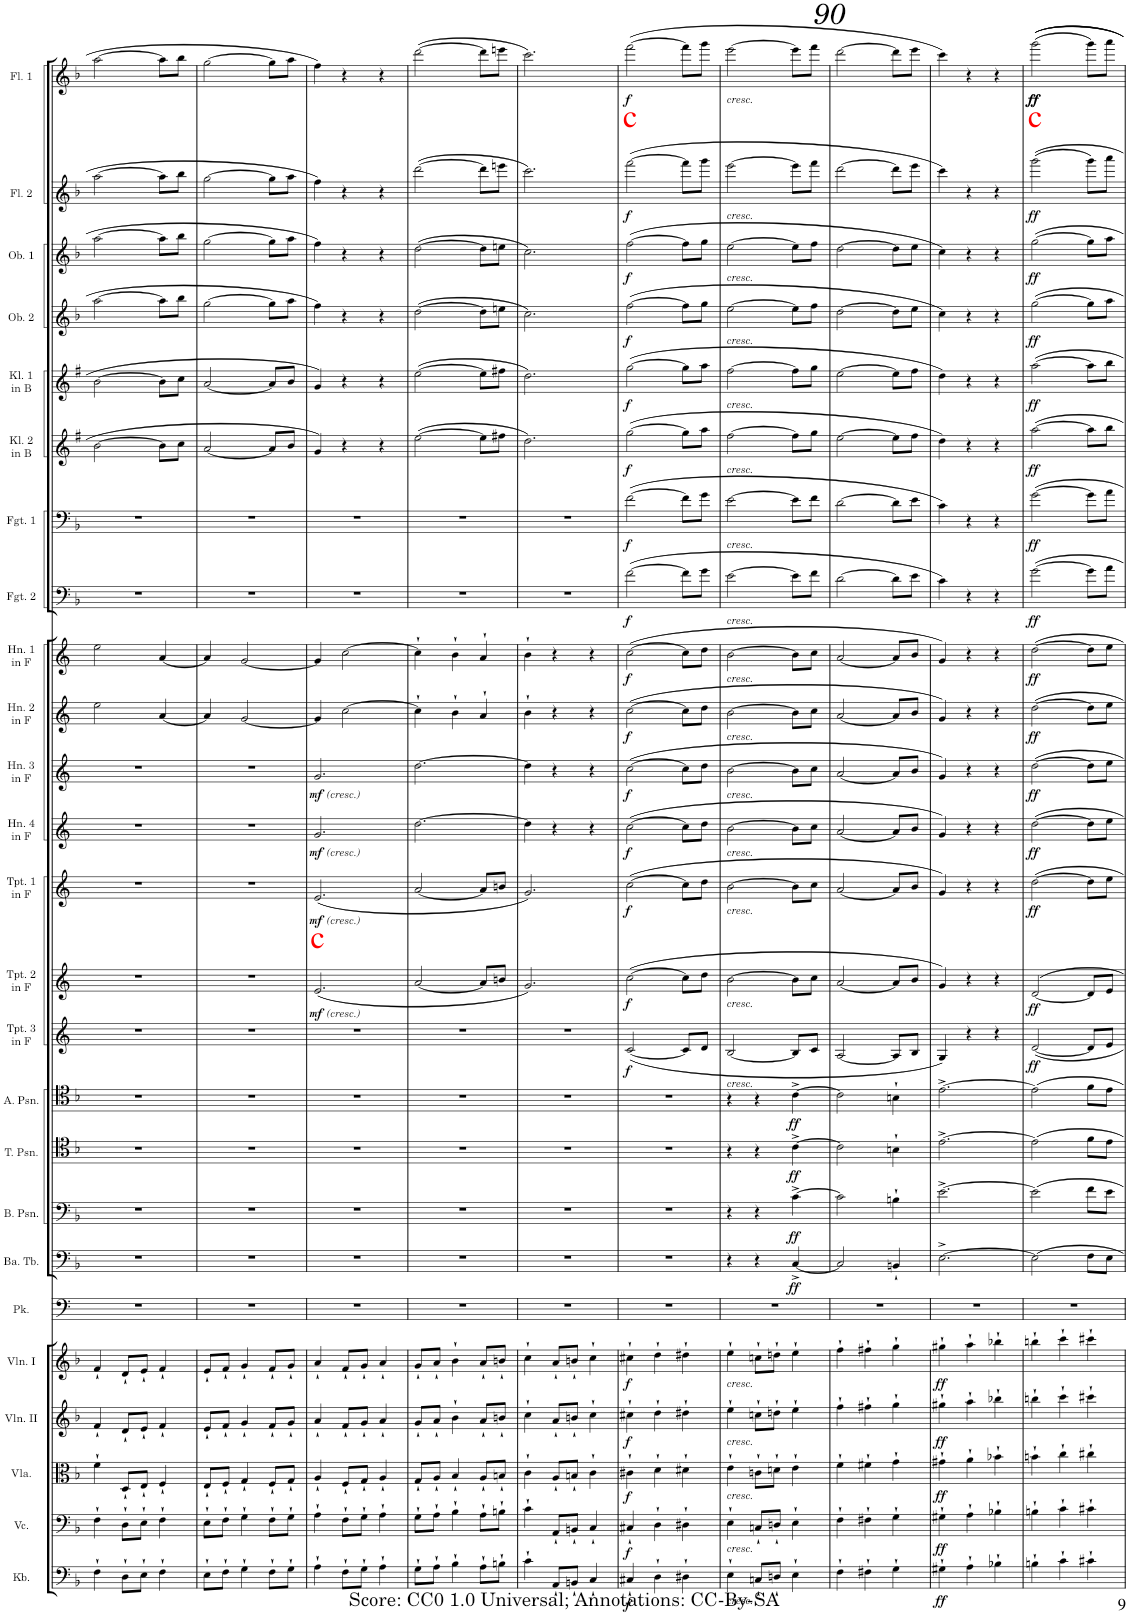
**kern	**dynam	**kern	**dynam	**kern	**dynam	**kern	**dynam	**kern	**dynam	**kern	**kern	**dynam	**kern	**dynam	**kern	**dynam	**kern	**dynam	**kern	**dynam	**kern	**dynam	**kern	**text	**dynam	**kern	**dynam	**kern	**dynam	**kern	**dynam	**kern	**dynam	**kern	**dynam	**kern	**dynam	**kern	**dynam	**kern	**dynam	**kern	**dynam	**kern	**dynam	**kern	**dynam	**kern	**text	**dynam
*part25	*part25	*part24	*part24	*part23	*part23	*part22	*part22	*part21	*part21	*part20	*part19	*part19	*part18	*part18	*part17	*part17	*part16	*part16	*part15	*part15	*part14	*part14	*part13	*part13	*part13	*part12	*part12	*part11	*part11	*part10	*part10	*part9	*part9	*part8	*part8	*part7	*part7	*part6	*part6	*part5	*part5	*part4	*part4	*part3	*part3	*part2	*part2	*part1	*part1	*part1
*staff25	*staff25	*staff24	*staff24	*staff23	*staff23	*staff22	*staff22	*staff21	*staff21	*staff20	*staff19	*staff19	*staff18	*staff18	*staff17	*staff17	*staff16	*staff16	*staff15	*staff15	*staff14	*staff14	*staff13	*staff13	*staff13	*staff12	*staff12	*staff11	*staff11	*staff10	*staff10	*staff9	*staff9	*staff8	*staff8	*staff7	*staff7	*staff6	*staff6	*staff5	*staff5	*staff4	*staff4	*staff3	*staff3	*staff2	*staff2	*staff1	*staff1	*staff1
*I"Kontrabässe	*	*I"Violoncellos	*	*I"Violen	*	*I"Violinen II	*	*I"Violinen I	*	*I"Pauken	*I"Bass Tuba	*	*I"Bassposaune	*	*I"Tenorposaune	*	*I"Altposaune	*	*I"Trompete 3 in F	*	*I"Trompete 2 in F	*	*I"Trompete 1 in F	*	*	*I"Horn 4 in F	*	*I"Horn 3 in F	*	*I"Horn 2 in F	*	*I"Horn 1 in F	*	*I"Fagott 2	*	*I"Fagott 1	*	*I"Klarinette 2 in B	*	*I"Klarinette 1 in B	*	*I"Oboe 2	*	*I"Oboe 1	*	*I"Flöte 2	*	*I"Flöte 1	*	*
*I'Kb.	*	*I'Vc.	*	*	*	*I'Vln. II	*	*I'Vln. I	*	*I'Pk.	*I'Ba. Tb.	*	*I'B. Psn.	*	*I'T. Psn.	*	*I'A. Psn.	*	*I'Tpt. 3 in F	*	*I'Tpt. 2 in F	*	*I'Tpt. 1 in F	*	*	*I'Hn. 4 in F	*	*I'Hn. 3  in F	*	*I'Hn. 2  in F	*	*I'Hn. 1 in F	*	*I'Fgt. 2	*	*I'Fgt. 1	*	*I'Kl. 2 in B	*	*I'Kl. 1  in B	*	*I'Ob. 2	*	*I'Ob. 1	*	*I'Fl. 2	*	*I'Fl. 1	*	*
!!LO:PB:g=z
*clefF4	*	*clefF4	*	*clefC3	*	*clefG2	*	*clefG2	*	*clefF4	*clefF4	*	*clefF4	*	*clefC4	*	*clefC4	*	*clefG2	*	*clefG2	*	*clefG2	*	*	*clefG2	*	*clefG2	*	*clefG2	*	*clefG2	*	*clefF4	*	*clefF4	*	*clefG2	*	*clefG2	*	*clefG2	*	*clefG2	*	*clefG2	*	*clefG2	*	*
*Trd7c12	*	*	*	*	*	*	*	*	*	*	*	*	*	*	*	*	*	*	*Trd-3c-5	*	*Trd-3c-5	*	*Trd-3c-5	*	*	*Trd4c7	*	*Trd4c7	*	*Trd4c7	*	*Trd4c7	*	*	*	*	*	*Trd1c2	*	*Trd1c2	*	*	*	*	*	*	*	*	*	*
*k[b-]	*	*k[b-]	*	*k[b-]	*	*k[b-]	*	*k[b-]	*	*k[]	*k[b-]	*	*k[b-]	*	*k[b-]	*	*k[b-]	*	*k[]	*	*k[]	*	*k[]	*	*	*k[]	*	*k[]	*	*k[]	*	*k[]	*	*k[b-]	*	*k[b-]	*	*k[f#]	*	*k[f#]	*	*k[b-]	*	*k[b-]	*	*k[b-]	*	*k[b-]	*	*
*M3/4	*	*M3/4	*	*M3/4	*	*M3/4	*	*M3/4	*	*M3/4	*M3/4	*	*M3/4	*	*M3/4	*	*M3/4	*	*M3/4	*	*M3/4	*	*M3/4	*	*	*M3/4	*	*M3/4	*	*M3/4	*	*M3/4	*	*M3/4	*	*M3/4	*	*M3/4	*	*M3/4	*	*M3/4	*	*M3/4	*	*M3/4	*	*M3/4	*	*
=83	=83	=83	=83	=83	=83	=83	=83	=83	=83	=83	=83	=83	=83	=83	=83	=83	=83	=83	=83	=83	=83	=83	=83	=83	=83	=83	=83	=83	=83	=83	=83	=83	=83	=83	=83	=83	=83	=83	=83	=83	=83	=83	=83	=83	=83	=83	=83	=83	=83	=83
4F`\	.	4F`\	.	4f`\	.	4f`/	.	4f`/	.	2.r	2.r	.	2.r	.	2.r	.	2.r	.	2.r	.	2.r	.	2.r	.	.	2.r	.	2.r	.	2ee\	.	2ee\	.	2.r	.	2.r	.	[2b\	.	[2b\	.	[2aa\	.	[2aa\	.	[2aa\	.	[2aa\	.	.
8D`\L	.	8D`\L	.	8D`/L	.	8d`/L	.	8d`/L	.	.	.	.	.	.	.	.	.	.	.	.	.	.	.	.	.	.	.	.	.	.	.	.	.	.	.	.	.	.	.	.	.	.	.	.	.	.	.	.	.	.
8E`\J	.	8E`\J	.	8E`/J	.	8e`/J	.	8e`/J	.	.	.	.	.	.	.	.	.	.	.	.	.	.	.	.	.	.	.	.	.	.	.	.	.	.	.	.	.	.	.	.	.	.	.	.	.	.	.	.	.	.
4F`\	.	4F`\	.	4F`/	.	4f`/	.	4f`/	.	.	.	.	.	.	.	.	.	.	.	.	.	.	.	.	.	.	.	.	.	[4a/	.	[4a/	.	.	.	.	.	8b\L]	.	8b\L]	.	8aa\L]	.	8aa\L]	.	8aa\L]	.	8aa\L]	.	.
.	.	.	.	.	.	.	.	.	.	.	.	.	.	.	.	.	.	.	.	.	.	.	.	.	.	.	.	.	.	.	.	.	.	.	.	.	.	8cc\J	.	8cc\J	.	8bb-\J	.	8bb-\J	.	8bb-\J	.	8bb-\J	.	.
=84	=84	=84	=84	=84	=84	=84	=84	=84	=84	=84	=84	=84	=84	=84	=84	=84	=84	=84	=84	=84	=84	=84	=84	=84	=84	=84	=84	=84	=84	=84	=84	=84	=84	=84	=84	=84	=84	=84	=84	=84	=84	=84	=84	=84	=84	=84	=84	=84	=84	=84
8E`\L	.	8E`\L	.	8E`/L	.	8e`/L	.	8e`/L	.	2.r	2.r	.	2.r	.	2.r	.	2.r	.	2.r	.	2.r	.	2.r	.	.	2.r	.	2.r	.	4a/]	.	4a/]	.	2.r	.	2.r	.	[2a/	.	[2a/	.	[2gg\	.	[2gg\	.	[2gg\	.	[2gg\	.	.
8F`\J	.	8F`\J	.	8F`/J	.	8f`/J	.	8f`/J	.	.	.	.	.	.	.	.	.	.	.	.	.	.	.	.	.	.	.	.	.	.	.	.	.	.	.	.	.	.	.	.	.	.	.	.	.	.	.	.	.	.
4G`\	.	4G`\	.	4G`/	.	4g`/	.	4g`/	.	.	.	.	.	.	.	.	.	.	.	.	.	.	.	.	.	.	.	.	.	[2g/	.	[2g/	.	.	.	.	.	.	.	.	.	.	.	.	.	.	.	.	.	.
8F`\L	.	8F`\L	.	8F`/L	.	8f`/L	.	8f`/L	.	.	.	.	.	.	.	.	.	.	.	.	.	.	.	.	.	.	.	.	.	.	.	.	.	.	.	.	.	8a/L]	.	8a/L]	.	8gg\L]	.	8gg\L]	.	8gg\L]	.	8gg\L]	.	.
8G`\J	.	8G`\J	.	8G`/J	.	8g`/J	.	8g`/J	.	.	.	.	.	.	.	.	.	.	.	.	.	.	.	.	.	.	.	.	.	.	.	.	.	.	.	.	.	8b/J	.	8b/J	.	8aa\J	.	8aa\J	.	8aa\J	.	8aa\J	.	.
=85	=85	=85	=85	=85	=85	=85	=85	=85	=85	=85	=85	=85	=85	=85	=85	=85	=85	=85	=85	=85	=85	=85	=85	=85	=85	=85	=85	=85	=85	=85	=85	=85	=85	=85	=85	=85	=85	=85	=85	=85	=85	=85	=85	=85	=85	=85	=85	=85	=85	=85
!	!	!	!	!	!	!	!	!	!	!	!	!	!	!	!	!	!	!	!	!	!	!	!	!	!	!	!	!LO:TX:b:i:t=(cresc.)	!	!	!	!	!	!	!	!	!	!	!	!	!	!	!	!	!	!	!	!	!	!
!	!	!	!	!	!	!	!	!	!	!	!	!	!	!	!	!	!	!	!	!	!	!	!	!	!	!LO:TX:b:i:t=(cresc.)	!	!	!	!	!	!	!	!	!	!	!	!	!	!	!	!	!	!	!	!	!	!	!	!
!	!	!	!	!	!	!	!	!	!	!	!	!	!	!	!	!	!	!	!	!	!	!	!LO:TX:b:i:t=(cresc.)	!	!	!	!	!	!	!	!	!	!	!	!	!	!	!	!	!	!	!	!	!	!	!	!	!	!	!
!	!	!	!	!	!	!	!	!	!	!	!	!	!	!	!	!	!	!	!	!	!LO:TX:b:i:t=(cresc.)	!	!	!	!	!	!	!	!	!	!	!	!	!	!	!	!	!	!	!	!	!	!	!	!	!	!	!	!	!
!	!	!	!	!	!	!	!	!	!	!	!	!	!	!	!	!	!	!	!	!	!	!LO:DY:b	!	!LO:LY:b:color=#FF0000	!LO:DY:b	!	!LO:DY:b	!	!LO:DY:b	!	!	!	!	!	!	!	!	!	!	!	!	!	!	!	!	!	!	!	!	!
4A`\	.	4A`\	.	4A`/	.	4a`/	.	4a`/	.	2.r	2.r	.	2.r	.	2.r	.	2.r	.	2.r	.	(<2.e/	mf	(<2.e/	c	mf	2.g/	mf	2.g/	mf	4g/]	.	4g/]	.	2.r	.	2.r	.	4g/	.	4g/	.	4ff\	.	4ff\	.	4ff\	.	4ff\	.	.
8F`\L	.	8F`\L	.	8F`/L	.	8f`/L	.	8f`/L	.	.	.	.	.	.	.	.	.	.	.	.	.	.	.	.	.	.	.	.	.	[2cc\	.	[2cc\	.	.	.	.	.	4r	.	4r	.	4r	.	4r	.	4r	.	4r	.	.
8G`\J	.	8G`\J	.	8G`/J	.	8g`/J	.	8g`/J	.	.	.	.	.	.	.	.	.	.	.	.	.	.	.	.	.	.	.	.	.	.	.	.	.	.	.	.	.	.	.	.	.	.	.	.	.	.	.	.	.	.
4A`\	.	4A`\	.	4A`/	.	4a`/	.	4a`/	.	.	.	.	.	.	.	.	.	.	.	.	.	.	.	.	.	.	.	.	.	.	.	.	.	.	.	.	.	4r	.	4r	.	4r	.	4r	.	4r	.	4r	.	.
=86	=86	=86	=86	=86	=86	=86	=86	=86	=86	=86	=86	=86	=86	=86	=86	=86	=86	=86	=86	=86	=86	=86	=86	=86	=86	=86	=86	=86	=86	=86	=86	=86	=86	=86	=86	=86	=86	=86	=86	=86	=86	=86	=86	=86	=86	=86	=86	=86	=86	=86
8G`\L	.	8G`\L	.	8G`/L	.	8g`/L	.	8g`/L	.	2.r	2.r	.	2.r	.	2.r	.	2.r	.	2.r	.	[2a/	.	[2a/	.	.	[2.dd\	.	[2.dd\	.	4cc`\]	.	4cc`\]	.	2.r	.	2.r	.	([2ee\	.	([2ee\	.	([2dd\	.	([2dd\	.	([2ddd\	.	([2ddd\	.	.
8A`\J	.	8A`\J	.	8A`/J	.	8a`/J	.	8a`/J	.	.	.	.	.	.	.	.	.	.	.	.	.	.	.	.	.	.	.	.	.	.	.	.	.	.	.	.	.	.	.	.	.	.	.	.	.	.	.	.	.	.
4B-`\	.	4B-`\	.	4B-`/	.	4b-`\	.	4b-`\	.	.	.	.	.	.	.	.	.	.	.	.	.	.	.	.	.	.	.	.	.	4b`\	.	4b`\	.	.	.	.	.	.	.	.	.	.	.	.	.	.	.	.	.	.
8A`\L	.	8A`\L	.	8A`/L	.	8a`/L	.	8a`/L	.	.	.	.	.	.	.	.	.	.	.	.	8a/L]	.	8a/L]	.	.	.	.	.	.	4a`>/	.	4a`>/	.	.	.	.	.	8ee\L]	.	8ee\L]	.	8dd\L]	.	8dd\L]	.	8ddd\L]	.	8ddd\L]	.	.
8Bn`\J	.	8Bn`\J	.	8Bn`/J	.	8bn`/J	.	8bn`/J	.	.	.	.	.	.	.	.	.	.	.	.	8bn/J	.	8bn/J	.	.	.	.	.	.	.	.	.	.	.	.	.	.	8ff#X\J	.	8ff#X\J	.	8een\J	.	8een\J	.	8eeen\J	.	8eeen\J	.	.
=87	=87	=87	=87	=87	=87	=87	=87	=87	=87	=87	=87	=87	=87	=87	=87	=87	=87	=87	=87	=87	=87	=87	=87	=87	=87	=87	=87	=87	=87	=87	=87	=87	=87	=87	=87	=87	=87	=87	=87	=87	=87	=87	=87	=87	=87	=87	=87	=87	=87	=87
4c`\	.	4c`\	.	4c`\	.	4cc`\	.	4cc`\	.	2.r	2.r	.	2.r	.	2.r	.	2.r	.	2.r	.	2.g/)	.	2.g/)	.	.	4dd\]	.	4dd\]	.	4b`\	.	4b`\	.	2.r	.	2.r	.	2.dd\)	.	2.dd\)	.	2.cc\)	.	2.cc\)	.	2.ccc\)	.	2.ccc\)	.	.
8AA`/L	.	8AA`/L	.	8A`/L	.	8a`/L	.	8a`/L	.	.	.	.	.	.	.	.	.	.	.	.	.	.	.	.	.	4r	.	4r	.	4r	.	4r	.	.	.	.	.	.	.	.	.	.	.	.	.	.	.	.	.	.
8BBn`/J	.	8BBn`/J	.	8Bn`/J	.	8bn`/J	.	8bn`/J	.	.	.	.	.	.	.	.	.	.	.	.	.	.	.	.	.	.	.	.	.	.	.	.	.	.	.	.	.	.	.	.	.	.	.	.	.	.	.	.	.	.
4C`/	.	4C`/	.	4c`\	.	4cc`\	.	4cc`\	.	.	.	.	.	.	.	.	.	.	.	.	.	.	.	.	.	4r	.	4r	.	4r	.	4r	.	.	.	.	.	.	.	.	.	.	.	.	.	.	.	.	.	.
=88	=88	=88	=88	=88	=88	=88	=88	=88	=88	=88	=88	=88	=88	=88	=88	=88	=88	=88	=88	=88	=88	=88	=88	=88	=88	=88	=88	=88	=88	=88	=88	=88	=88	=88	=88	=88	=88	=88	=88	=88	=88	=88	=88	=88	=88	=88	=88	=88	=88	=88
!	!LO:DY:b	!	!LO:DY:b	!	!LO:DY:b	!	!LO:DY:b	!	!LO:DY:b	!	!	!	!	!	!	!	!	!	!	!LO:DY:b	!	!LO:DY:b	!	!	!LO:DY:b	!	!LO:DY:b	!	!LO:DY:b	!	!LO:DY:b	!	!LO:DY:b	!	!LO:DY:b	!	!LO:DY:b	!	!LO:DY:b	!	!LO:DY:b	!	!LO:DY:b	!	!LO:DY:b	!	!LO:DY:b	!	!LO:LY:b:color=#FF0000	!LO:DY:b
4C#X`/	f	4C#X`/	f	4c#X`\	f	4cc#X`\	f	4cc#X`\	f	2.r	2.r	.	2.r	.	2.r	.	2.r	.	(<[2c/	f	([2cc\	f	([2cc\	.	f	([2cc\	f	([2cc\	f	([2cc\	f	([2cc\	f	([2f\	f	([2f\	f	([2gg\	f	([2gg\	f	([2ff\	f	([2ff\	f	([2fff\	f	([2fff\	c	f
4D`\	.	4D`\	.	4d`\	.	4dd`\	.	4dd`\	.	.	.	.	.	.	.	.	.	.	.	.	.	.	.	.	.	.	.	.	.	.	.	.	.	.	.	.	.	.	.	.	.	.	.	.	.	.	.	.	.	.
4D#X`\	.	4D#X`\	.	4d#X`\	.	4dd#X`\	.	4dd#X`\	.	.	.	.	.	.	.	.	.	.	8c/L]	.	8cc\L]	.	8cc\L]	.	.	8cc\L]	.	8cc\L]	.	8cc\L]	.	8cc\L]	.	8f\L]	.	8f\L]	.	8gg\L]	.	8gg\L]	.	8ff\L]	.	8ff\L]	.	8fff\L]	.	8fff\L]	.	.
.	.	.	.	.	.	.	.	.	.	.	.	.	.	.	.	.	.	.	8d/J	.	8dd\J	.	8dd\J	.	.	8dd\J	.	8dd\J	.	8dd\J	.	8dd\J	.	8g\J	.	8g\J	.	8aa\J	.	8aa\J	.	8gg\J	.	8gg\J	.	8ggg\J	.	8ggg\J	.	.
=89	=89	=89	=89	=89	=89	=89	=89	=89	=89	=89	=89	=89	=89	=89	=89	=89	=89	=89	=89	=89	=89	=89	=89	=89	=89	=89	=89	=89	=89	=89	=89	=89	=89	=89	=89	=89	=89	=89	=89	=89	=89	=89	=89	=89	=89	=89	=89	=89	=89	=89
!	!	!	!	!	!	!	!	!	!	!	!	!	!	!	!	!	!	!	!	!	!	!	!	!	!	!	!	!	!	!	!	!	!	!	!	!	!	!	!	!	!	!	!	!	!	!	!	!LO:TX:b:i:t=cresc.	!	!
!	!	!	!	!	!	!	!	!	!	!	!	!	!	!	!	!	!	!	!	!	!	!	!	!	!	!	!	!	!	!	!	!	!	!	!	!	!	!	!	!	!	!	!	!	!	!LO:TX:b:i:t=cresc.	!	!	!	!
!	!	!	!	!	!	!	!	!	!	!	!	!	!	!	!	!	!	!	!	!	!	!	!	!	!	!	!	!	!	!	!	!	!	!	!	!	!	!	!	!	!	!	!	!LO:TX:b:i:t=cresc.	!	!	!	!	!	!
!	!	!	!	!	!	!	!	!	!	!	!	!	!	!	!	!	!	!	!	!	!	!	!	!	!	!	!	!	!	!	!	!	!	!	!	!	!	!	!	!	!	!LO:TX:b:i:t=cresc.	!	!	!	!	!	!	!	!
!	!	!	!	!	!	!	!	!	!	!	!	!	!	!	!	!	!	!	!	!	!	!	!	!	!	!	!	!	!	!	!	!	!	!	!	!	!	!	!	!LO:TX:b:i:t=cresc.	!	!	!	!	!	!	!	!	!	!
!	!	!	!	!	!	!	!	!	!	!	!	!	!	!	!	!	!	!	!	!	!	!	!	!	!	!	!	!	!	!	!	!	!	!	!	!	!	!LO:TX:b:i:t=cresc.	!	!	!	!	!	!	!	!	!	!	!	!
!	!	!	!	!	!	!	!	!	!	!	!	!	!	!	!	!	!	!	!	!	!	!	!	!	!	!	!	!	!	!	!	!	!	!	!	!LO:TX:b:i:t=cresc.	!	!	!	!	!	!	!	!	!	!	!	!	!	!
!	!	!	!	!	!	!	!	!	!	!	!	!	!	!	!	!	!	!	!	!	!	!	!	!	!	!	!	!	!	!	!	!	!	!LO:TX:b:i:t=cresc.	!	!	!	!	!	!	!	!	!	!	!	!	!	!	!	!
!	!	!	!	!	!	!	!	!	!	!	!	!	!	!	!	!	!	!	!	!	!	!	!	!	!	!	!	!	!	!	!	!LO:TX:b:i:t=cresc.	!	!	!	!	!	!	!	!	!	!	!	!	!	!	!	!	!	!
!	!	!	!	!	!	!	!	!	!	!	!	!	!	!	!	!	!	!	!	!	!	!	!	!	!	!	!	!	!	!LO:TX:b:i:t=cresc.	!	!	!	!	!	!	!	!	!	!	!	!	!	!	!	!	!	!	!	!
!	!	!	!	!	!	!	!	!	!	!	!	!	!	!	!	!	!	!	!	!	!	!	!	!	!	!	!	!LO:TX:b:i:t=cresc.	!	!	!	!	!	!	!	!	!	!	!	!	!	!	!	!	!	!	!	!	!	!
!	!	!	!	!	!	!	!	!	!	!	!	!	!	!	!	!	!	!	!	!	!	!	!	!	!	!LO:TX:b:i:t=cresc.	!	!	!	!	!	!	!	!	!	!	!	!	!	!	!	!	!	!	!	!	!	!	!	!
!	!	!	!	!	!	!	!	!	!	!	!	!	!	!	!	!	!	!	!	!	!	!	!LO:TX:b:i:t=cresc.	!	!	!	!	!	!	!	!	!	!	!	!	!	!	!	!	!	!	!	!	!	!	!	!	!	!	!
!	!	!	!	!	!	!	!	!	!	!	!	!	!	!	!	!	!	!	!	!	!LO:TX:b:i:t=cresc.	!	!	!	!	!	!	!	!	!	!	!	!	!	!	!	!	!	!	!	!	!	!	!	!	!	!	!	!	!
!	!	!	!	!	!	!	!	!	!	!	!	!	!	!	!	!	!	!	!LO:TX:b:i:t=cresc.	!	!	!	!	!	!	!	!	!	!	!	!	!	!	!	!	!	!	!	!	!	!	!	!	!	!	!	!	!	!	!
!	!	!	!	!	!	!	!	!LO:TX:b:i:t=cresc.	!	!	!	!	!	!	!	!	!	!	!	!	!	!	!	!	!	!	!	!	!	!	!	!	!	!	!	!	!	!	!	!	!	!	!	!	!	!	!	!	!	!
!	!	!	!	!	!	!LO:TX:b:i:t=cresc.	!	!	!	!	!	!	!	!	!	!	!	!	!	!	!	!	!	!	!	!	!	!	!	!	!	!	!	!	!	!	!	!	!	!	!	!	!	!	!	!	!	!	!	!
!	!	!	!	!LO:TX:b:i:t=cresc.	!	!	!	!	!	!	!	!	!	!	!	!	!	!	!	!	!	!	!	!	!	!	!	!	!	!	!	!	!	!	!	!	!	!	!	!	!	!	!	!	!	!	!	!	!	!
!	!	!LO:TX:b:i:t=cresc.	!	!	!	!	!	!	!	!	!	!	!	!	!	!	!	!	!	!	!	!	!	!	!	!	!	!	!	!	!	!	!	!	!	!	!	!	!	!	!	!	!	!	!	!	!	!	!	!
!LO:TX:b:i:t=cresc.	!	!	!	!	!	!	!	!	!	!	!	!	!	!	!	!	!	!	!	!	!	!	!	!	!	!	!	!	!	!	!	!	!	!	!	!	!	!	!	!	!	!	!	!	!	!	!	!	!	!
4E`\	.	4E`\	.	4e`\	.	4ee`\	.	4ee`\	.	2.r	4r	.	4r	.	4r	.	4r	.	[2B/	.	[2b\	.	[2b\	.	.	[2b\	.	[2b\	.	[2b\	.	[2b\	.	[2e\	.	[2e\	.	[2ff#\	.	[2ff#\	.	[2ee\	.	[2ee\	.	[2eee\	.	[2eee\	.	.
8Cn`/L	.	8Cn`/L	.	8cn`\L	.	8ccn`\L	.	8ccn`\L	.	.	4r	.	4r	.	4r	.	4r	.	.	.	.	.	.	.	.	.	.	.	.	.	.	.	.	.	.	.	.	.	.	.	.	.	.	.	.	.	.	.	.	.
8Dn`/J	.	8Dn`/J	.	8dn`\J	.	8ddn`\J	.	8ddn`\J	.	.	.	.	.	.	.	.	.	.	.	.	.	.	.	.	.	.	.	.	.	.	.	.	.	.	.	.	.	.	.	.	.	.	.	.	.	.	.	.	.	.
!	!	!	!	!	!	!	!	!	!	!	!	!LO:DY:b	!	!LO:DY:b	!	!LO:DY:b	!	!LO:DY:b	!	!	!	!	!	!	!	!	!	!	!	!	!	!	!	!	!	!	!	!	!	!	!	!	!	!	!	!	!	!	!	!
4E`\	.	4E`\	.	4e`\	.	4ee`\	.	4ee`\	.	.	[4C^/	ff	[4c^\	ff	[4c^\	ff	[4c^\	ff	8B/L]	.	8b\L]	.	8b\L]	.	.	8b\L]	.	8b\L]	.	8b\L]	.	8b\L]	.	8e\L]	.	8e\L]	.	8ff#\L]	.	8ff#\L]	.	8ee\L]	.	8ee\L]	.	8eee\L]	.	8eee\L]	.	.
.	.	.	.	.	.	.	.	.	.	.	.	.	.	.	.	.	.	.	8c/J	.	8cc\J	.	8cc\J	.	.	8cc\J	.	8cc\J	.	8cc\J	.	8cc\J	.	8f\J	.	8f\J	.	8gg\J	.	8gg\J	.	8ff\J	.	8ff\J	.	8fff\J	.	8fff\J	.	.
=90	=90	=90	=90	=90	=90	=90	=90	=90	=90	=90	=90	=90	=90	=90	=90	=90	=90	=90	=90	=90	=90	=90	=90	=90	=90	=90	=90	=90	=90	=90	=90	=90	=90	=90	=90	=90	=90	=90	=90	=90	=90	=90	=90	=90	=90	=90	=90	=90	=90	=90
4F`\	.	4F`\	.	4f`\	.	4ff`\	.	4ff`\	.	2.r	2C/]	.	2c\]	.	2c\]	.	2c\]	.	[2A/	.	[2a/	.	[2a/	.	.	[2a/	.	[2a/	.	[2a/	.	[2a/	.	[2d\	.	[2d\	.	[2ee\	.	[2ee\	.	[2dd\	.	[2dd\	.	[2ddd\	.	[2ddd\	.	.
4F#X`\	.	4F#X`\	.	4f#X`\	.	4ff#X`\	.	4ff#X`\	.	.	.	.	.	.	.	.	.	.	.	.	.	.	.	.	.	.	.	.	.	.	.	.	.	.	.	.	.	.	.	.	.	.	.	.	.	.	.	.	.	.
4G`\	.	4G`\	.	4g`\	.	4gg`\	.	4gg`\	.	.	4BBn`/	.	4Bn`\	.	4Bn`\	.	4Bn`\	.	8A/L]	.	8a/L]	.	8a/L]	.	.	8a/L]	.	8a/L]	.	8a/L]	.	8a/L]	.	8d\L]	.	8d\L]	.	8ee\L]	.	8ee\L]	.	8dd\L]	.	8dd\L]	.	8ddd\L]	.	8ddd\L]	.	.
.	.	.	.	.	.	.	.	.	.	.	.	.	.	.	.	.	.	.	8B/J	.	8b/J	.	8b/J	.	.	8b/J	.	8b/J	.	8b/J	.	8b/J	.	8e\J	.	8e\J	.	8ff#\J	.	8ff#\J	.	8ee\J	.	8ee\J	.	8eee\J	.	8eee\J	.	.
=91	=91	=91	=91	=91	=91	=91	=91	=91	=91	=91	=91	=91	=91	=91	=91	=91	=91	=91	=91	=91	=91	=91	=91	=91	=91	=91	=91	=91	=91	=91	=91	=91	=91	=91	=91	=91	=91	=91	=91	=91	=91	=91	=91	=91	=91	=91	=91	=91	=91	=91
!	!LO:DY:b	!	!LO:DY:b	!	!LO:DY:b	!	!LO:DY:b	!	!LO:DY:b	!	!	!	!	!	!	!	!	!	!	!	!	!	!	!	!	!	!	!	!	!	!	!	!	!	!	!	!	!	!	!	!	!	!	!	!	!	!	!	!	!
4G#X`\	ff	4G#X`\	ff	4g#X`\	ff	4gg#X`\	ff	4gg#X`\	ff	2.r	[2.E^\	.	[2.e^\	.	[2.e^\	.	[2.e^\	.	4G/)	.	4g/)	.	4g/)	.	.	4g/)	.	4g/)	.	4g/)	.	4g/)	.	4c\)	.	4c\)	.	4dd\)	.	4dd\)	.	4cc\)	.	4cc\)	.	4ccc\)	.	4ccc\)	.	.
4A`\	.	4A`\	.	4a`\	.	4aa`\	.	4aa`\	.	.	.	.	.	.	.	.	.	.	4r	.	4r	.	4r	.	.	4r	.	4r	.	4r	.	4r	.	4r	.	4r	.	4r	.	4r	.	4r	.	4r	.	4r	.	4r	.	.
4B-X`\	.	4B-X`\	.	4b-X`\	.	4bb-X`\	.	4bb-X`\	.	.	.	.	.	.	.	.	.	.	4r	.	4r	.	4r	.	.	4r	.	4r	.	4r	.	4r	.	4r	.	4r	.	4r	.	4r	.	4r	.	4r	.	4r	.	4r	.	.
=92	=92	=92	=92	=92	=92	=92	=92	=92	=92	=92	=92	=92	=92	=92	=92	=92	=92	=92	=92	=92	=92	=92	=92	=92	=92	=92	=92	=92	=92	=92	=92	=92	=92	=92	=92	=92	=92	=92	=92	=92	=92	=92	=92	=92	=92	=92	=92	=92	=92	=92
!	!	!	!	!	!	!	!	!	!	!	!	!	!	!	!	!	!	!	!	!LO:DY:b	!	!LO:DY:b	!	!	!LO:DY:b	!	!LO:DY:b	!	!LO:DY:b	!	!LO:DY:b	!	!LO:DY:b	!	!LO:DY:b	!	!LO:DY:b	!	!LO:DY:b	!	!LO:DY:b	!	!LO:DY:b	!	!LO:DY:b	!	!LO:DY:b	!	!LO:LY:b:color=#FF0000	!LO:DY:b
!	!	!	!	!	!	!	!	!	!	!	!	!	!	!	!	!	!	!	!	!	!	!	!	!	!	!	!	!	!	!	!	!	!	!	!	!	!	!	!	!	!	!	!	!	!	!	!	!	!	!LO:DY:n=1:b
4Bn`\	.	4Bn`\	.	4bn`\	.	4bbn`\	.	4bbn`\	.	2.r	2E\]	.	2e\]	.	2e\]	.	2e\]	.	[2d/	ff	[2d/	ff	[2dd\	.	ff	[2dd\	ff	[2dd\	ff	[2dd\	ff	[2dd\	ff	[2g\	ff	[2g\	ff	[2aa\	ff	[2aa\	ff	[2gg\	ff	[2gg\	ff	(2ggg\	ff	(2ggg\	c	ff ff
4c`\	.	4c`\	.	4cc`\	.	4ccc`\	.	4ccc`\	.	.	.	.	.	.	.	.	.	.	.	.	.	.	.	.	.	.	.	.	.	.	.	.	.	.	.	.	.	.	.	.	.	.	.	.	.	.	.	.	.	.
4c#X`\	.	4c#X`\	.	4cc#X`\	.	4ccc#X`\	.	4ccc#X`\	.	.	8F\L	.	8f\L	.	8f\L	.	8f\L	.	8d/L]	.	8d/L]	.	8dd\L]	.	.	8dd\L]	.	8dd\L]	.	8dd\L]	.	8dd\L]	.	8g\L]	.	8g\L]	.	8aa\L]	.	8aa\L]	.	8gg\L]	.	8gg\L]	.	8ggg\L)	.	8ggg\L)	.	.
.	.	.	.	.	.	.	.	.	.	.	8E\J	.	8e\J	.	8e\J	.	8e\J	.	8e/J	.	8e/J	.	8ee\J	.	.	8ee\J	.	8ee\J	.	8ee\J	.	8ee\J	.	8a\J	.	8a\J	.	8bb\J	.	8bb\J	.	8aa\J	.	8aa\J	.	8aaa\J	.	8aaa\J	.	.
=	=	=	=	=	=	=	=	=	=	=	=	=	=	=	=	=	=	=	=	=	=	=	=	=	=	=	=	=	=	=	=	=	=	=	=	=	=	=	=	=	=	=	=	=	=	=	=	=	=	=
*-	*-	*-	*-	*-	*-	*-	*-	*-	*-	*-	*-	*-	*-	*-	*-	*-	*-	*-	*-	*-	*-	*-	*-	*-	*-	*-	*-	*-	*-	*-	*-	*-	*-	*-	*-	*-	*-	*-	*-	*-	*-	*-	*-	*-	*-	*-	*-	*-	*-	*-
